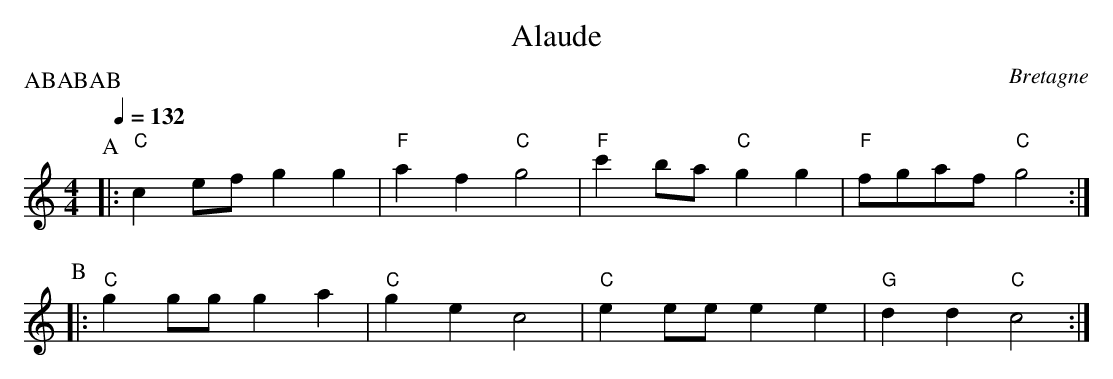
X:1
T:Alaude
O:Bretagne
M:4/4
L:1/4
Q:1/4=132
P:ABABAB
K:C
[P:A]|:"C"c e/f/ g g |"F"a f "C"g2 | "F"c' b/a/ "C"g g |"F"f/g/a/f/ "C"g2 :|
[P:B]|:"C"g g/g/ g a |"C"g e c2 |"C"e e/e/ e e |"G"d d "C"c2 :|
